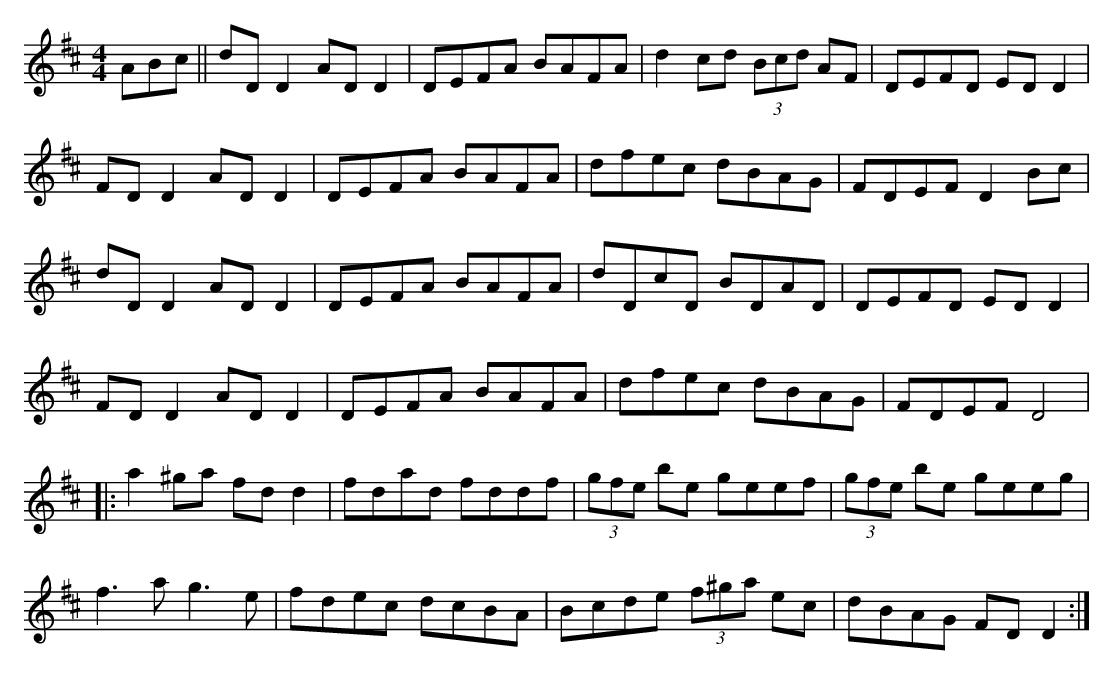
X:1
M:4/4
K:D
ABc||dD D2 AD D2|DEFA BAFA|d2cd (3Bcd AF|DEFD ED D2|
FD D2 AD D2|DEFA BAFA|dfec dBAG|FDEF D2Bc|
dD D2 AD D2|DEFA BAFA|dDcD BDAD|DEFD ED D2|
FD D2 AD D2|DEFA BAFA|dfec dBAG|FDEF D4|
|:a2^ga fd d2|fdad fddf|(3gfe be geef|(3gfe be geeg|
f3a g3e|fdec dcBA|Bcde (3f^ga ec|dBAG FDD2:|
